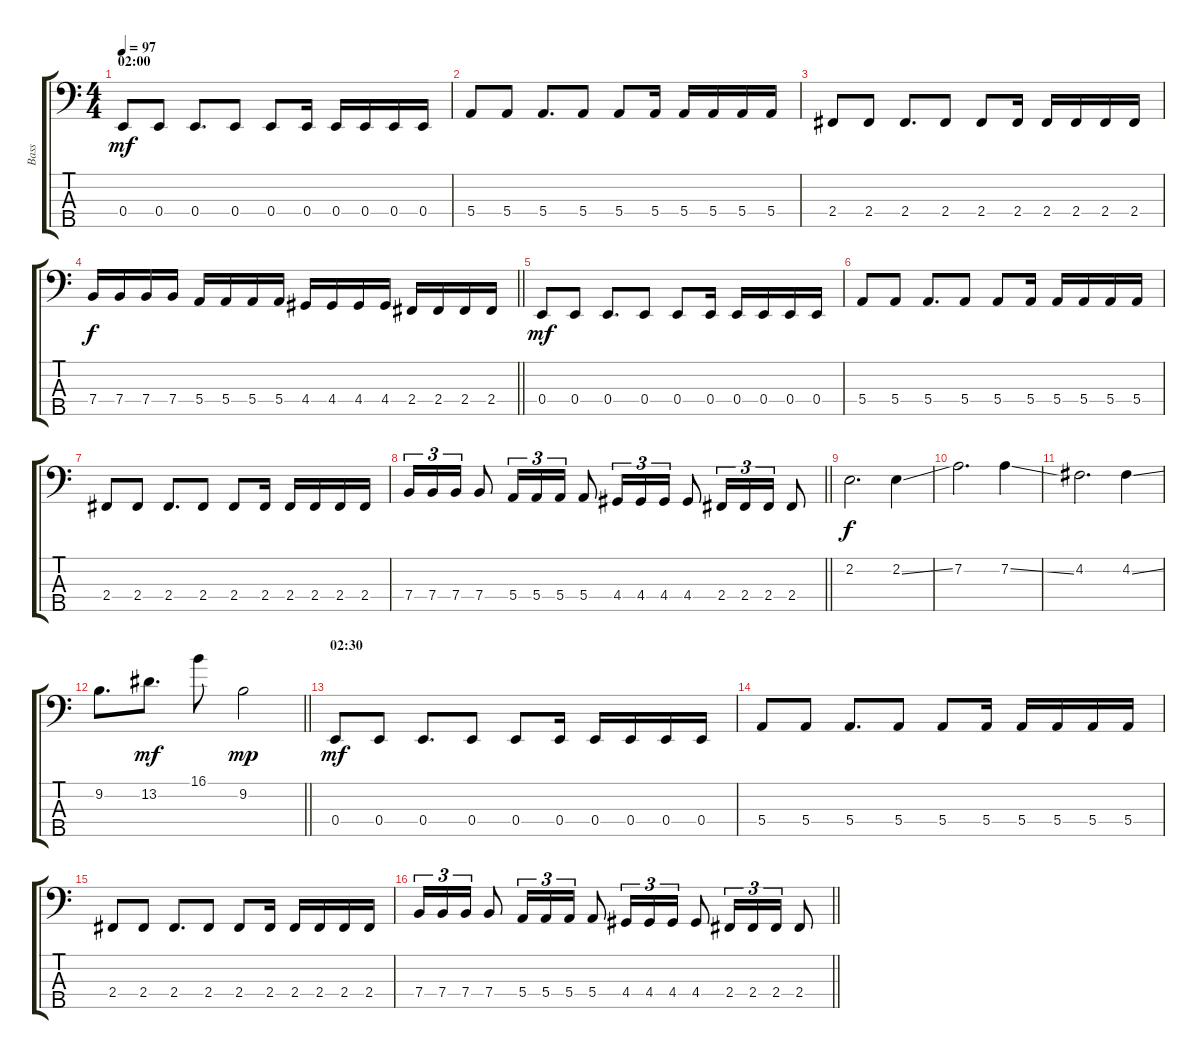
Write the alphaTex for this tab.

\track ("Bass" "Bass") {instrument electricbassfinger}
\staff {score tabs}
\tuning (G2 D2 A1 E1 B0) {hide}
\ts (4 4)
\section ("" "02:00")
\tempo 97
\clef f4
\ks c
0.4.8{dy mf} 0.4.8 0.4.8{d} 0.4.8 0.4.8 0.4.16 0.4.16 0.4.16 0.4.16 0.4.16 |
5.4.8 5.4.8 5.4.8{d} 5.4.8 5.4.8 5.4.16 5.4.16 5.4.16 5.4.16 5.4.16 |
2.4.8 2.4.8 2.4.8{d} 2.4.8 2.4.8 2.4.16 2.4.16 2.4.16 2.4.16 2.4.16 |
\barLineRight lightlight
7.4.16{dy f} 7.4.16 7.4.16 7.4.16 5.4.16 5.4.16 5.4.16 5.4.16 4.4.16 4.4.16 4.4.16 4.4.16 2.4.16 2.4.16 2.4.16 2.4.16 |
0.4.8{dy mf} 0.4.8 0.4.8{d} 0.4.8 0.4.8 0.4.16 0.4.16 0.4.16 0.4.16 0.4.16 |
5.4.8 5.4.8 5.4.8{d} 5.4.8 5.4.8 5.4.16 5.4.16 5.4.16 5.4.16 5.4.16 |
2.4.8 2.4.8 2.4.8{d} 2.4.8 2.4.8 2.4.16 2.4.16 2.4.16 2.4.16 2.4.16 |
\barLineRight lightlight
7.4.16{tu (3 2)} 7.4.16{tu (3 2)} 7.4.16{tu (3 2)} 7.4.8 5.4.16{tu (3 2)} 5.4.16{tu (3 2)} 5.4.16{tu (3 2)} 5.4.8 4.4.16{tu (3 2)} 4.4.16{tu (3 2)} 4.4.16{tu (3 2)} 4.4.8 2.4.16{tu (3 2)} 2.4.16{tu (3 2)} 2.4.16{tu (3 2)} 2.4.8 |
2.2.2{d dy f} 2.2{ss}.4 |
7.2.2{d} 7.2{ss}.4 |
4.2.2{d} 4.2{ss}.4 |
\barLineRight lightlight
9.2.8{d} 13.2.8{d dy mf} 16.1.8 9.2.2{dy mp} |
\section ("" "02:30")
0.4.8{dy mf} 0.4.8 0.4.8{d} 0.4.8 0.4.8 0.4.16 0.4.16 0.4.16 0.4.16 0.4.16 |
5.4.8 5.4.8 5.4.8{d} 5.4.8 5.4.8 5.4.16 5.4.16 5.4.16 5.4.16 5.4.16 |
2.4.8 2.4.8 2.4.8{d} 2.4.8 2.4.8 2.4.16 2.4.16 2.4.16 2.4.16 2.4.16 |
\barLineRight lightlight
7.4.16{tu (3 2)} 7.4.16{tu (3 2)} 7.4.16{tu (3 2)} 7.4.8 5.4.16{tu (3 2)} 5.4.16{tu (3 2)} 5.4.16{tu (3 2)} 5.4.8 4.4.16{tu (3 2)} 4.4.16{tu (3 2)} 4.4.16{tu (3 2)} 4.4.8 2.4.16{tu (3 2)} 2.4.16{tu (3 2)} 2.4.16{tu (3 2)} 2.4.8
